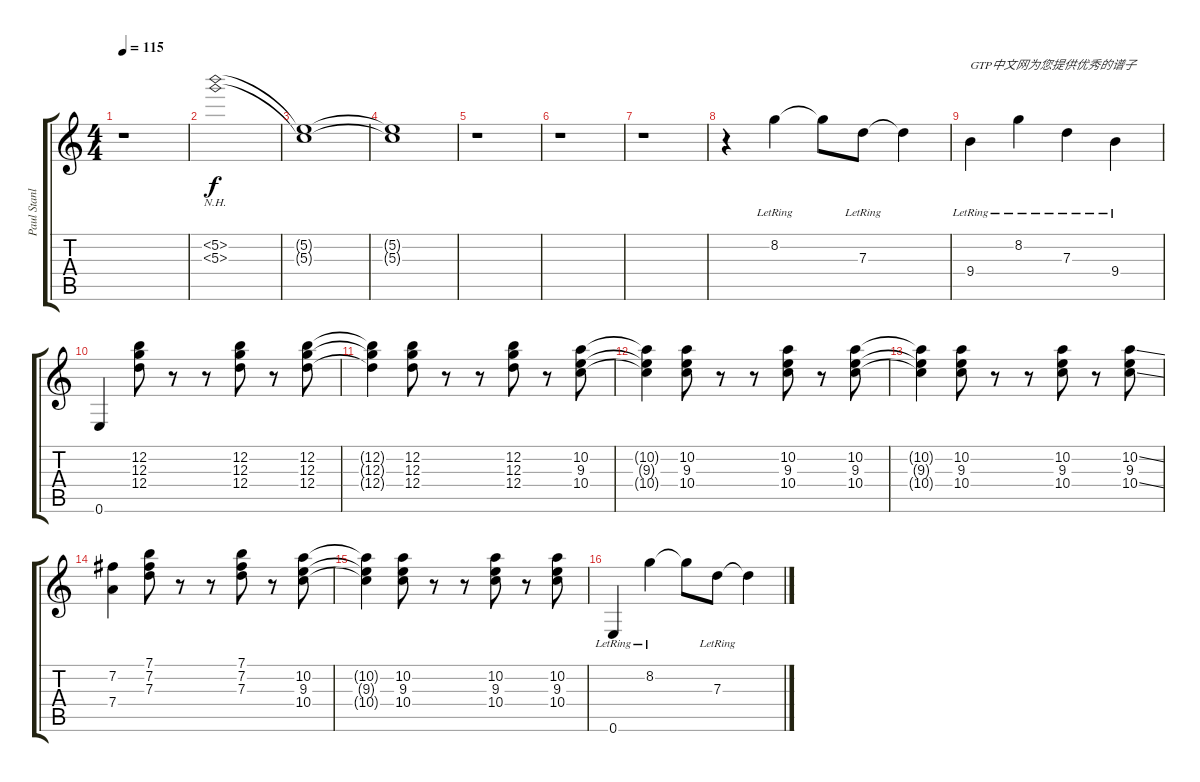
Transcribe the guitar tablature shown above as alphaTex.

\track ("Paul Stanley" "Paul Stanl") {instrument electricguitarclean}
\staff {score tabs}
\tuning (E4 B3 G3 D3 A2 E2) {hide}
\ts (4 4)
\tempo 115
\clef g2
\ks c
r.1{dy f instrument electricguitarclean} |
(5.2{nh} 5.3{nh}).1 |
(5.2{t} 5.3{t}).1 |
(5.2{t} 5.3{t}).1 |
r.1 |
r.1 |
r.1 |
r.4 8.2{lr}.4 8.2{t}.8 7.3{lr}.8 7.3{t}.4 |
9.4{lr}.4{txt "GTP中文网为您提供优秀的谱子"} 8.2{lr}.4 7.3{lr}.4 9.4{lr}.4 |
0.6.4 (12.2 12.3 12.4).8 r.8 r.8 (12.2 12.3 12.4).8 r.8 (12.2 12.3 12.4).8 |
(12.2{t} 12.3{t} 12.4{t}).4 (12.2 12.3 12.4).8 r.8 r.8 (12.2 12.3 12.4).8 r.8 (10.2 9.3 10.4).8 |
(10.2{t} 9.3{t} 10.4{t}).4 (10.2 9.3 10.4).8 r.8 r.8 (10.2 9.3 10.4).8 r.8 (10.2 9.3 10.4).8 |
(10.2{t} 9.3{t} 10.4{t}).4 (10.2 9.3 10.4).8 r.8 r.8 (10.2 9.3 10.4).8 r.8 (10.2{ss} 9.3 10.4{ss}).8 |
(7.2 7.4).4 (7.1 7.2 7.3).8 r.8 r.8 (7.1 7.2 7.3).8 r.8 (10.2 9.3 10.4).8 |
(10.2{t} 9.3{t} 10.4{t}).4 (10.2 9.3 10.4).8 r.8 r.8 (10.2 9.3 10.4).8 r.8 (10.2 9.3 10.4).8 |
0.6{lr}.4 8.2{lr}.4 8.2{t}.8 7.3{lr}.8 7.3{t}.4
